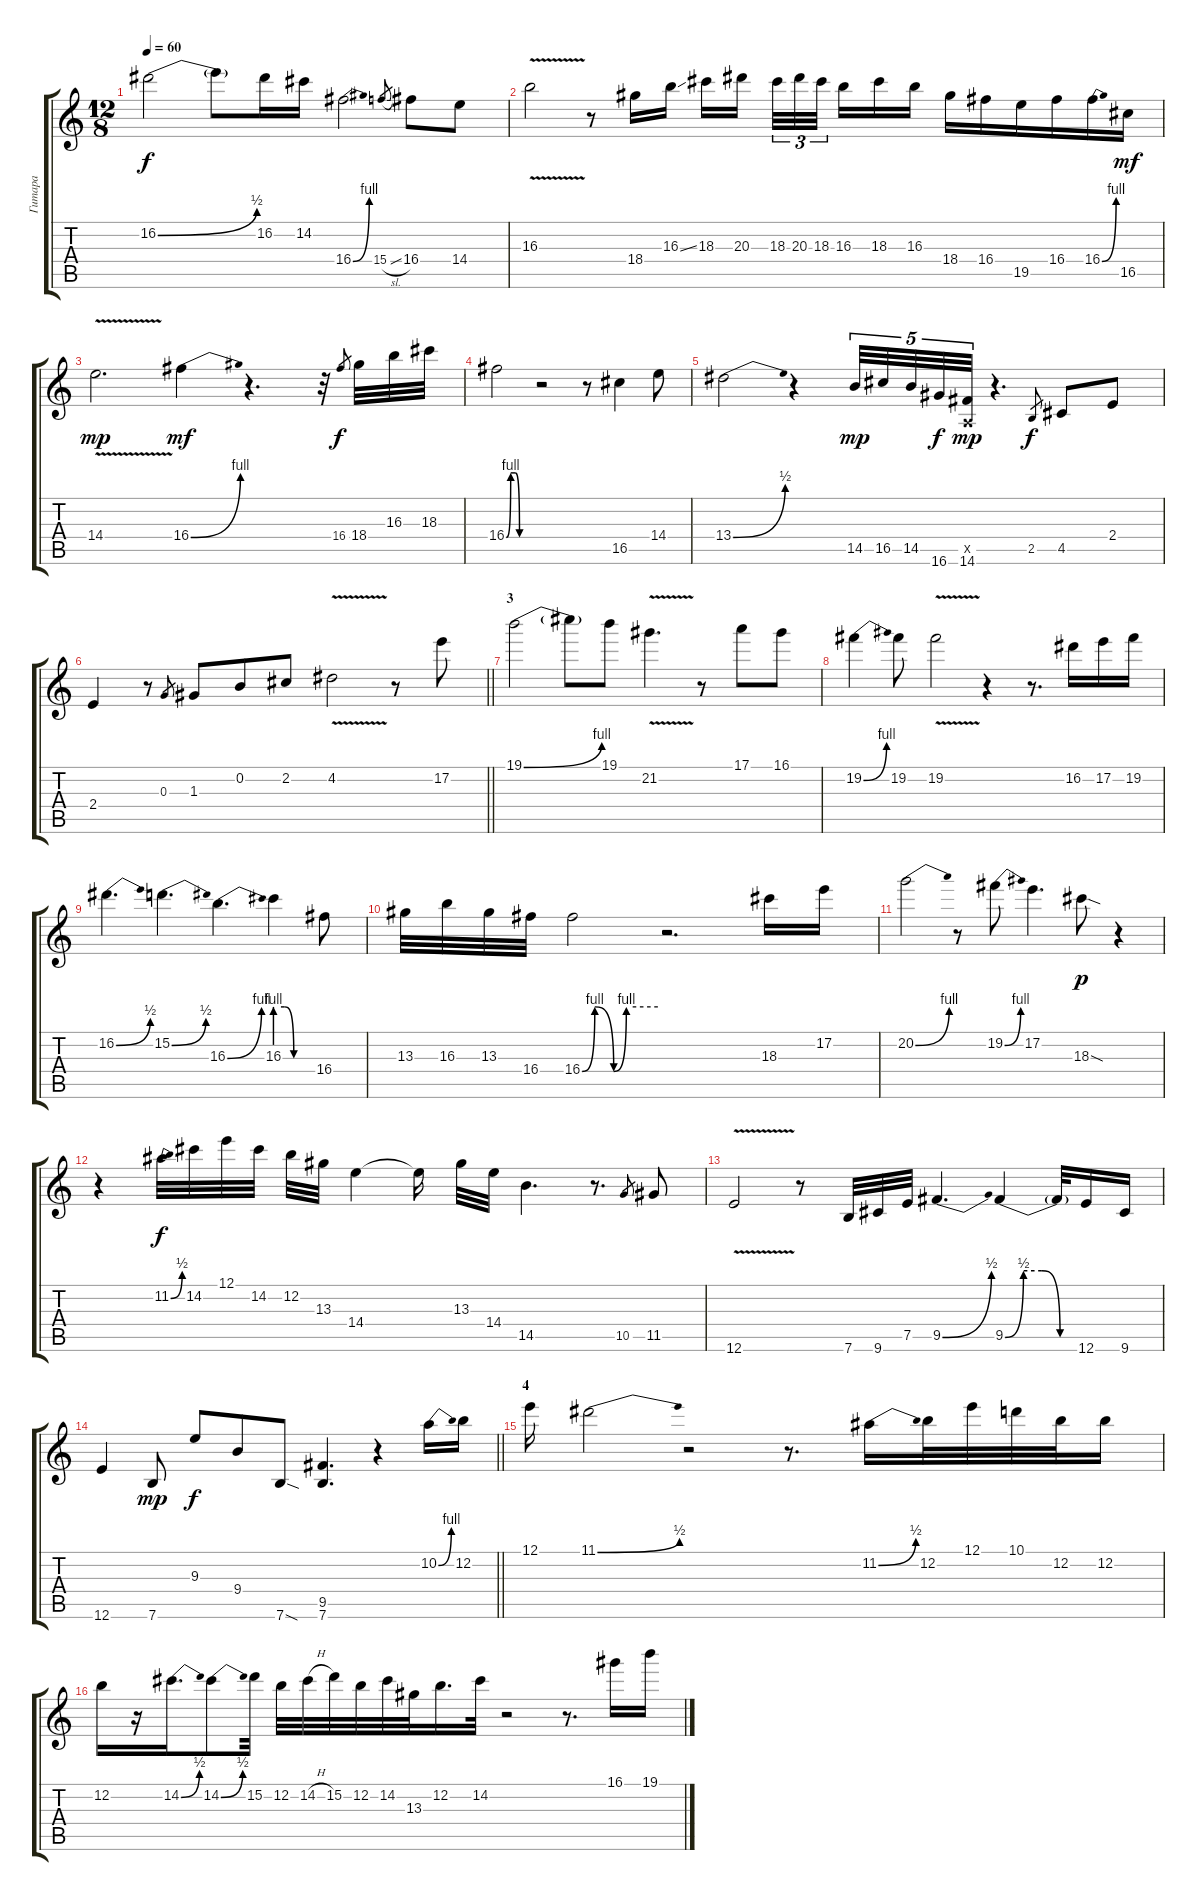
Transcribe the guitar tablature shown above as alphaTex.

\track ("Гитара" "Гитара") {instrument overdrivenguitar}
\staff {score tabs}
\tuning (E4 B3 G3 D3 A2 E2) {hide}
\ts (12 8)
\tempo 60
\clef g2
\ks c
16.2{be (bend 0 0 60 2)}.2{dy f} 16.2{t}.8 16.2.16 14.2.16 16.4{be (bend 0 0 60 4)}.2 15.4{sl}.8{gr} 16.4.8 14.4.8 |
16.3{v}.2 r.8 18.4.16 16.3{ss}.16 18.3.16 20.3.16{beam splitsecondary} 18.3.32{tu (3 2)} 20.3.32{tu (3 2)} 18.3.32{tu (3 2) beam splitsecondary} 16.3.16 18.3.16 16.3.16 18.4.16 16.4.16 19.5.16 16.4.16 16.4{be (bend 0 0 60 4)}.16 16.5.16{dy mf} |
14.4{v}.2{d dy mp} 16.4{be (bend 0 0 60 4)}.4{dy mf} r.4{d} r.32 16.4.8{gr dy f} 18.4.32 16.3.32 18.3.32 |
16.4{be (custom 0 0 10 4 20 4 30 0 60 0)}.2 r.2 r.8 16.5.4 14.4.8 |
13.4{be (bend 0 0 60 2)}.2 r.4 14.5.32{tu (5 4) dy mp} 16.5.32{tu (5 4)} 14.5.32{tu (5 4)} 16.6.32{tu (5 4) dy f} (0.5{x} 14.6).32{tu (5 4) dy mp} r.4{d} 2.5.8{gr dy f} 4.5.8 2.4.8 |
\barLineRight lightlight
2.4.4 r.8 0.3.8{gr} 1.3.8 0.2.8 2.2.8 4.2{v}.2 r.8 17.2.8 |
\section ("" "3")
19.1{be (bend 0 0 60 4)}.2 19.1{t}.8 19.1.8 21.2{v}.4{d} r.8 17.1.8 16.1.8 |
19.2{be (bend 0 0 60 4)}.4 19.2.8 19.2{v}.2 r.4 r.8{d} 16.2.16 17.2.16 19.2.16 |
16.2{be (bend 0 0 60 2)}.4{d} 15.2{be (bend 0 0 60 2)}.4{d} 16.3{be (bend 0 0 60 4)}.4{d} 16.3{be (custom 0 4 15 4 30 0 60 0)}.4 16.4.8 |
13.3.32 16.3.32 13.3.32 16.4.32 16.4{be (custom 0 0 10 4 25 0 35 4 60 4)}.2 r.2{d} 18.3.16 17.2.16 |
20.2{be (bend 0 0 60 4)}.2 r.8 19.2{be (bend 0 0 60 4)}.8 17.2.4{d} 18.3{sod}.8{dy p} r.4 |
r.4 11.2{be (bend 0 0 60 2)}.32{dy f} 14.2.32 12.1.32 14.2.32 12.2.32 13.3.32 14.4.4 14.4{t}.16 13.3.32 14.4.32 14.5.4{d} r.8{d} 10.5.8{gr} 11.5.8 |
12.6{v}.2 r.8 7.6.32 9.6.32 7.5.32 9.5{be (bend 0 0 60 2)}.4{d} 9.5{be (custom 0 0 15 2 30 2 45 0 60 0)}.4 9.5{t}.32 12.6.16 9.6.16 |
\barLineRight lightlight
12.6.4 7.6.8{dy mp} 9.3.8{dy f} 9.4.8 7.6{sod}.8 (9.5 7.6).4{d} r.4 10.2{be (bend 0 0 60 4)}.16 12.2.16 |
\section ("" "4")
12.1.16 11.1{be (bend 0 0 60 2)}.2 r.2 r.8{d} 11.2{be (bend 0 0 60 2)}.16 12.2.32 12.1.32 10.1.32 12.2.32 12.2.16 |
12.2.16 r.16 14.2{be (bend 0 0 60 2)}.16{d} 14.2{be (bend 0 0 60 2)}.8 15.2.32 12.2.32 14.2{h}.32 15.2.32 12.2.32 14.2.32 13.3.32 12.2.16{d} 14.2.32 r.2 r.8{d} 16.1.16 19.1.16
